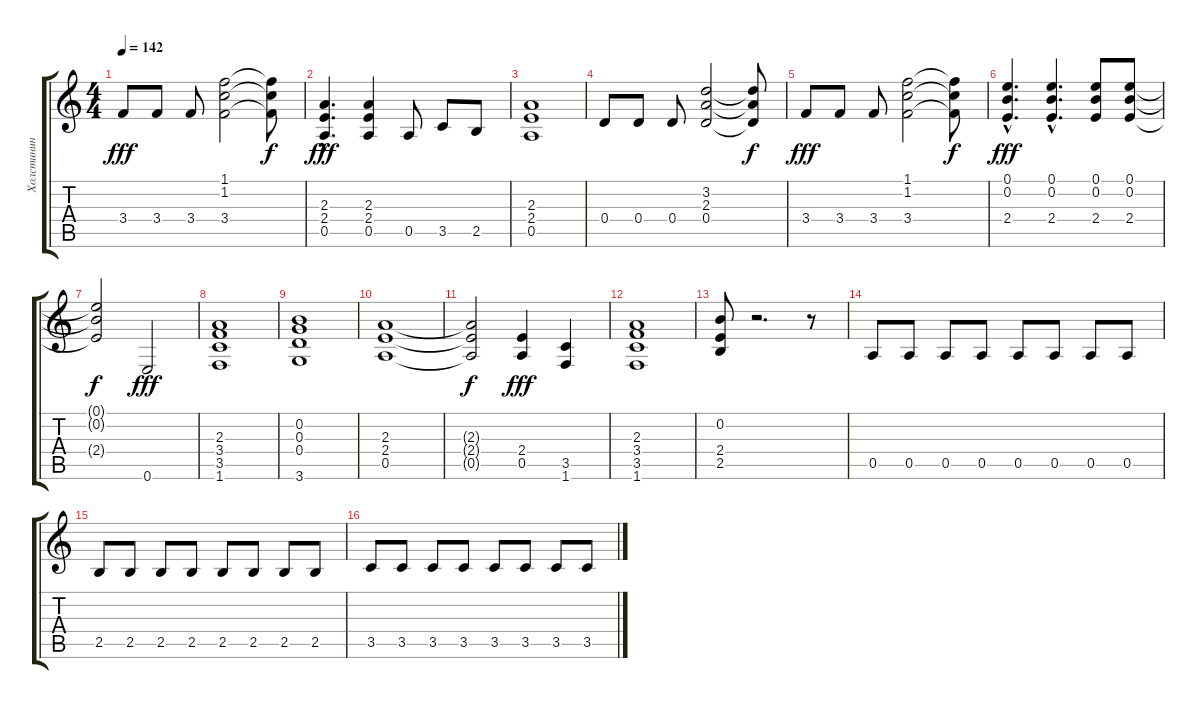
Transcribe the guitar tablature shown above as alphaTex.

\track ("Холстинин" "Холстинин") {instrument distortionguitar}
\staff {score tabs}
\tuning (E4 B3 G3 D3 A2 E2) {hide}
\ts (4 4)
\tempo 142
\clef g2
\ks c
3.4.8{dy fff} 3.4.8 3.4.8 (1.1 1.2 3.4).2 (1.1{t} 1.2{t} 3.4{t}).8{dy f} |
(2.3{hac} 2.4{hac} 0.5{hac}).4{d dy fff} (2.3 2.4 0.5).4 0.5.8 3.5.8 2.5.8 |
(2.3 2.4 0.5).1 |
0.4.8 0.4.8 0.4.8 (3.2 2.3 0.4).2 (3.2{t} 2.3{t} 0.4{t}).8{dy f} |
3.4.8{dy fff} 3.4.8 3.4.8 (1.1 1.2 3.4).2 (1.1{t} 1.2{t} 3.4{t}).8{dy f} |
(0.1{hac} 0.2{hac} 2.4{hac}).4{d dy fff} (0.1{hac} 0.2{hac} 2.4{hac}).4{d} (0.1 0.2 2.4).8 (0.1 0.2 2.4).8 |
(0.1{t} 0.2{t} 2.4{t}).2{dy f} 0.6.2{dy fff} |
(2.3 3.4 3.5 1.6).1 |
(0.2 0.3 0.4 3.6).1 |
(2.3 2.4 0.5).1 |
(2.3{t} 2.4{t} 0.5{t}).2{dy f} (2.4 0.5).4{dy fff} (3.5 1.6).4 |
(2.3 3.4 3.5 1.6).1 |
(0.2 2.4 2.5).8 r.2{d} r.8 |
0.5.8 0.5.8 0.5.8 0.5.8 0.5.8 0.5.8 0.5.8 0.5.8 |
2.5.8 2.5.8 2.5.8 2.5.8 2.5.8 2.5.8 2.5.8 2.5.8 |
3.5.8 3.5.8 3.5.8 3.5.8 3.5.8 3.5.8 3.5.8 3.5.8
